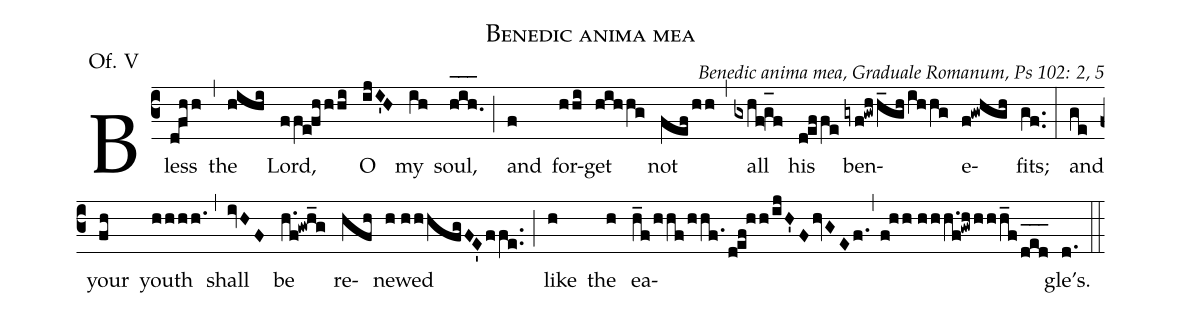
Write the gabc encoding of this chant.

name: Benedic anima mea;
office-part: Offertorium;
mode: 5;
annotation: Of. V;
commentary: Benedic anima mea, Graduale Romanum, Ps 102: 2, 5;
%%
(c3)Bless(dfhh) (,) the(hihi) Lord,(ffe!fhhhi) O(ijI'H) my(ih) soul,(h_[oh:h]i_[oh:h]h._[oh:h]) (;) and(f) for(hhi)get(hihhg) not(fefhh) (,) all(gxhf!g_[oh:h]f) his(deffe) ben(gyf!gwhh_ghihhg)e(f!gwhgh)fits;(gf..) (:) and(ge) your(fh) youth(hhhh.) (,) shall(ivHF) be(h.f!gwh_g) re(hfh)newed(h//hhhfgFE'ffe..) (;) like(h) the(h) ea(h_f/hhf/hhf./def!hh/ijH'FhvGEf.,f!hh//hhh.f!gwhhhh_fd_[oh:h]e_[oh:h]d_[oh:h])gle's.(d.) (::)
